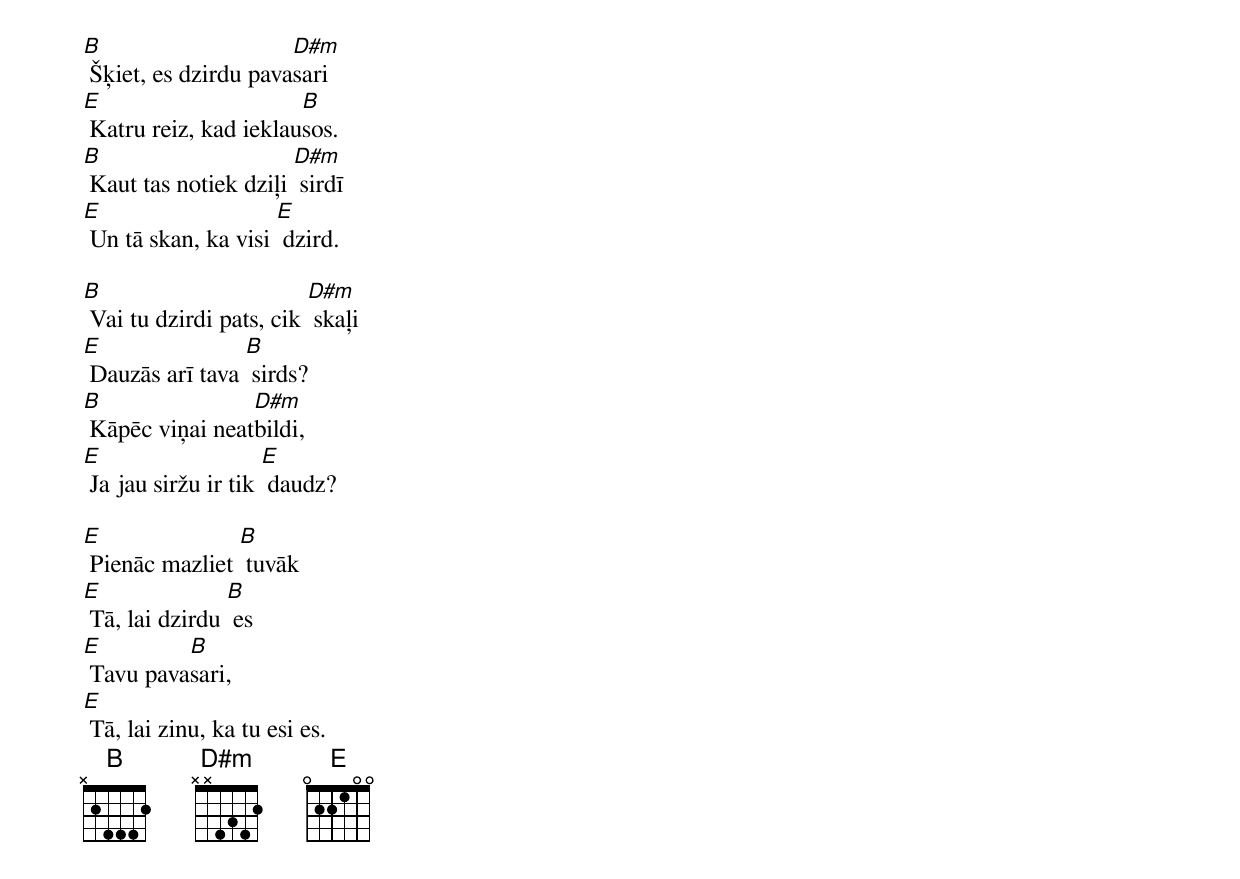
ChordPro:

[B] Šķiet, es dzirdu pava[D#m]sari
[E] Katru reiz, kad ieklau[B]sos.
[B] Kaut tas notiek dziļi [D#m] sirdī
[E] Un tā skan, ka visi [E] dzird.

[B] Vai tu dzirdi pats, cik [D#m] skaļi
[E] Dauzās arī tava [B] sirds?
[B] Kāpēc viņai neat[D#m]bildi,
[E] Ja jau siržu ir tik [E] daudz?

[E] Pienāc mazliet [B] tuvāk
[E] Tā, lai dzirdu [B] es
[E] Tavu pava[B]sari,
[E] Tā, lai zinu, ka tu esi es.
